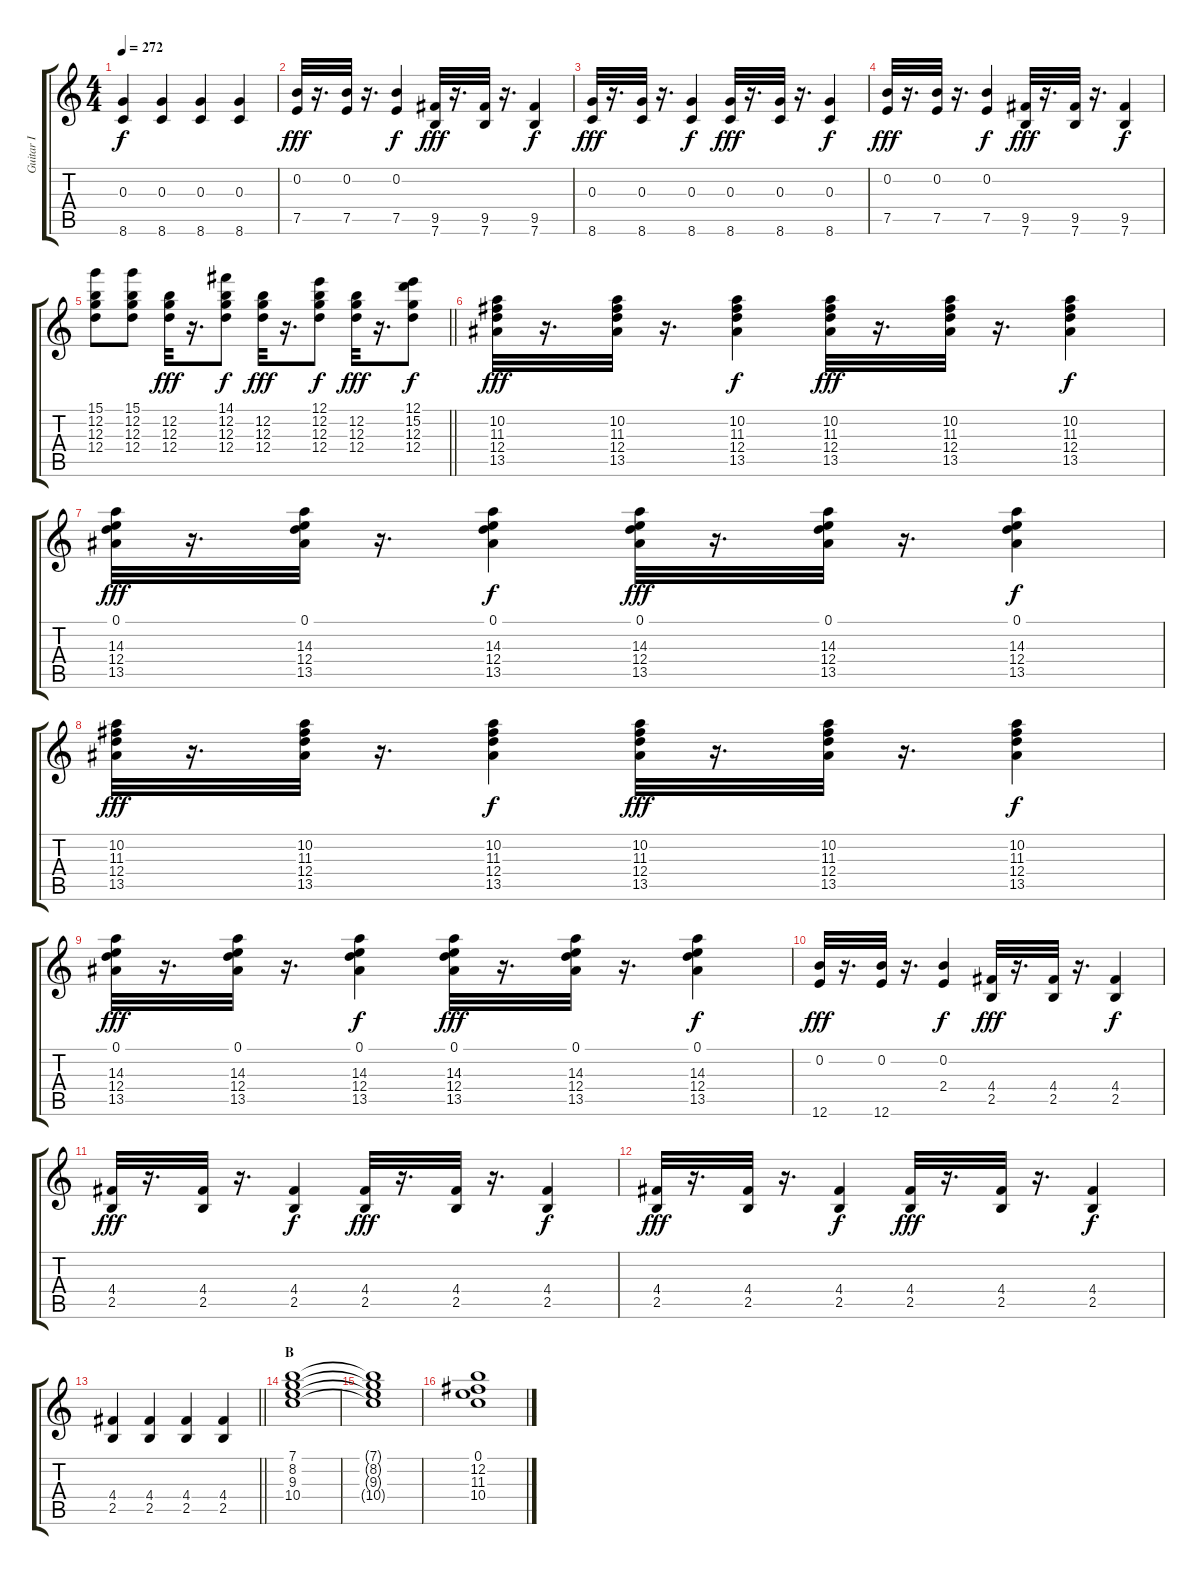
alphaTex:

\track ("Guitar I" "Guitar I") {instrument distortionguitar}
\staff {score tabs}
\tuning (E4 B3 G3 D3 A2 E2) {hide}
\ts (4 4)
\tempo 272
\clef g2
\ks c
(0.3 8.6).4{dy f} (0.3 8.6).4 (0.3 8.6).4 (0.3 8.6).4 |
(0.2 7.5).32{dy fff} r.16{d} (0.2 7.5).32 r.16{d} (0.2 7.5).4{dy f} (9.5 7.6).32{dy fff} r.16{d} (9.5 7.6).32 r.16{d} (9.5 7.6).4{dy f} |
(0.3 8.6).32{dy fff} r.16{d} (0.3 8.6).32 r.16{d} (0.3 8.6).4{dy f} (0.3 8.6).32{dy fff} r.16{d} (0.3 8.6).32 r.16{d} (0.3 8.6).4{dy f} |
(0.2 7.5).32{dy fff} r.16{d} (0.2 7.5).32 r.16{d} (0.2 7.5).4{dy f} (9.5 7.6).32{dy fff} r.16{d} (9.5 7.6).32 r.16{d} (9.5 7.6).4{dy f} |
\barLineRight lightlight
(15.1 12.2 12.3 12.4).8 (15.1 12.2 12.3 12.4).8 (12.2 12.3 12.4).32{dy fff} r.16{d} (14.1 12.2 12.3 12.4).8{dy f} (12.2 12.3 12.4).32{dy fff} r.16{d} (12.1 12.2 12.3 12.4).8{dy f} (12.2 12.3 12.4).32{dy fff} r.16{d} (12.1 15.2 12.3 12.4).8{dy f} |
(10.2 11.3 12.4 13.5).32{dy fff} r.16{d} (10.2 11.3 12.4 13.5).32 r.16{d} (10.2 11.3 12.4 13.5).4{dy f} (10.2 11.3 12.4 13.5).32{dy fff} r.16{d} (10.2 11.3 12.4 13.5).32 r.16{d} (10.2 11.3 12.4 13.5).4{dy f} |
(0.1 14.3 12.4 13.5).32{dy fff} r.16{d} (0.1 14.3 12.4 13.5).32 r.16{d} (0.1 14.3 12.4 13.5).4{dy f} (0.1 14.3 12.4 13.5).32{dy fff} r.16{d} (0.1 14.3 12.4 13.5).32 r.16{d} (0.1 14.3 12.4 13.5).4{dy f} |
(10.2 11.3 12.4 13.5).32{dy fff} r.16{d} (10.2 11.3 12.4 13.5).32 r.16{d} (10.2 11.3 12.4 13.5).4{dy f} (10.2 11.3 12.4 13.5).32{dy fff} r.16{d} (10.2 11.3 12.4 13.5).32 r.16{d} (10.2 11.3 12.4 13.5).4{dy f} |
(0.1 14.3 12.4 13.5).32{dy fff} r.16{d} (0.1 14.3 12.4 13.5).32 r.16{d} (0.1 14.3 12.4 13.5).4{dy f} (0.1 14.3 12.4 13.5).32{dy fff} r.16{d} (0.1 14.3 12.4 13.5).32 r.16{d} (0.1 14.3 12.4 13.5).4{dy f} |
(0.2 12.6).32{dy fff} r.16{d} (0.2 12.6).32 r.16{d} (0.2 2.4).4{dy f} (4.4 2.5).32{dy fff} r.16{d} (4.4 2.5).32 r.16{d} (4.4 2.5).4{dy f} |
(4.4 2.5).32{dy fff} r.16{d} (4.4 2.5).32 r.16{d} (4.4 2.5).4{dy f} (4.4 2.5).32{dy fff} r.16{d} (4.4 2.5).32 r.16{d} (4.4 2.5).4{dy f} |
(4.4 2.5).32{dy fff} r.16{d} (4.4 2.5).32 r.16{d} (4.4 2.5).4{dy f} (4.4 2.5).32{dy fff} r.16{d} (4.4 2.5).32 r.16{d} (4.4 2.5).4{dy f} |
\barLineRight lightlight
(4.4 2.5).4 (4.4 2.5).4 (4.4 2.5).4 (4.4 2.5).4 |
\section ("" "B")
(7.1 8.2 9.3 10.4).1 |
(7.1{t} 8.2{t} 9.3{t} 10.4{t}).1 |
(0.1 12.2 11.3 10.4).1
